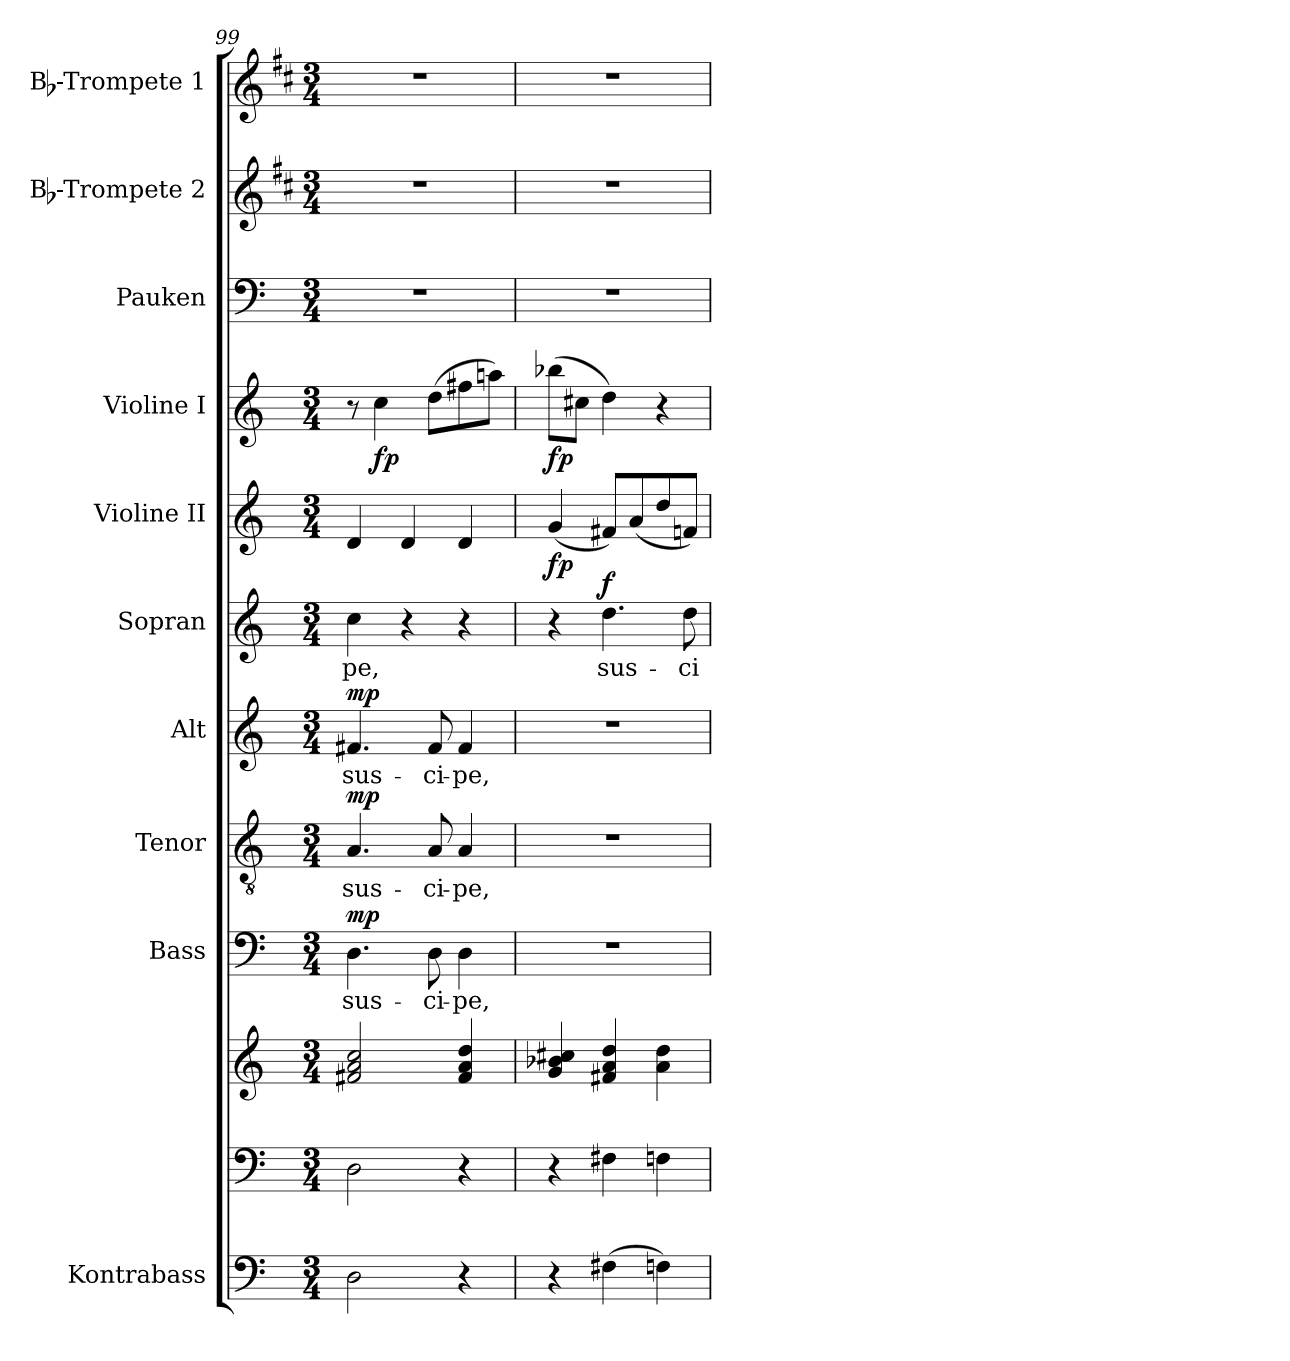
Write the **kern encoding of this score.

**kern	**kern	**kern	**kern	**text	**dynam	**kern	**text	**dynam	**kern	**text	**dynam	**kern	**text	**dynam	**kern	**dynam	**kern	**dynam	**kern	**kern	**kern
*part11	*part10	*part10	*part9	*part9	*part9	*part8	*part8	*part8	*part7	*part7	*part7	*part6	*part6	*part6	*part5	*part5	*part4	*part4	*part3	*part2	*part1
*staff12	*staff11	*staff10	*staff9	*staff9	*staff9	*staff8	*staff8	*staff8	*staff7	*staff7	*staff7	*staff6	*staff6	*staff6	*staff5	*staff5	*staff4	*staff4	*staff3	*staff2	*staff1
*I"Kontrabass	*	*	*I"Bass	*	*	*I"Tenor	*	*	*I"Alt	*	*	*I"Sopran	*	*	*I"Violine II	*	*I"Violine I	*	*I"Pauken	*I"Bb-Trompete 2	*I"Bb-Trompete 1
*I'Kb.	*	*	*I'B.	*	*	*I'T.	*	*	*I'A.	*	*	*I'S.	*	*	*I'Vl. II	*	*I'Vl. I	*	*I'Pk.	*I'Bb Trp. 2	*I'Bb Trp. 1
*clefF4	*clefF4	*clefG2	*clefF4	*	*	*clefGv2	*	*	*clefG2	*	*	*clefG2	*	*	*clefG2	*	*clefG2	*	*clefF4	*clefG2	*clefG2
*ITrd7c12	*	*	*	*	*	*	*	*	*	*	*	*	*	*	*	*	*	*	*	*ITrd1c2	*ITrd1c2
*k[]	*k[]	*k[]	*k[]	*	*	*k[]	*	*	*k[]	*	*	*k[]	*	*	*k[]	*	*k[]	*	*k[]	*k[]	*k[]
*C:	*C:	*C:	*C:	*	*	*C:	*	*	*C:	*	*	*C:	*	*	*C:	*	*C:	*	*C:	*C:	*C:
*M3/4	*M3/4	*M3/4	*M3/4	*	*	*M3/4	*	*	*M3/4	*	*	*M3/4	*	*	*M3/4	*	*M3/4	*	*M3/4	*M3/4	*M3/4
=99	=99	=99	=99	=99	=99	=99	=99	=99	=99	=99	=99	=99	=99	=99	=99	=99	=99	=99	=99	=99	=99
!	!	!	!	!LO:LY:b	!LO:DY:a	!	!LO:LY:b	!LO:DY:a	!	!LO:LY:b	!LO:DY:a	!	!LO:LY:b	!	!	!	!	!	!	!	!
2DD\	2D\	2f#X/ 2a/ 2cc/	4.D\	sus-	mp	4.A/	sus-	mp	4.f#X/	sus-	mp	4cc\	-pe,	.	4d/	.	8r	.	2.r	2.r	2.r
!	!	!	!	!	!	!	!	!	!	!	!	!	!	!	!	!	!	!LO:DY:b	!	!	!
.	.	.	.	.	.	.	.	.	.	.	.	.	.	.	.	.	4cc\	fp	.	.	.
.	.	.	.	.	.	.	.	.	.	.	.	4r	.	.	4d/	.	.	.	.	.	.
!	!	!	!	!LO:LY:b	!	!	!LO:LY:b	!	!	!LO:LY:b	!	!	!	!	!	!	!	!	!	!	!
.	.	.	8D\	-ci-	.	8A/	-ci-	.	8f#/	-ci-	.	.	.	.	.	.	(>8dd\L	.	.	.	.
!	!	!	!	!LO:LY:b	!	!	!LO:LY:b	!	!	!LO:LY:b	!	!	!	!	!	!	!	!	!	!	!
4r	4r	4f#/ 4a/ 4dd/	4D\	-pe,	.	4A/	-pe,	.	4f#/	-pe,	.	4r	.	.	4d/	.	8ff#X\	.	.	.	.
.	.	.	.	.	.	.	.	.	.	.	.	.	.	.	.	.	8aan\J)	.	.	.	.
=100	=100	=100	=100	=100	=100	=100	=100	=100	=100	=100	=100	=100	=100	=100	=100	=100	=100	=100	=100	=100	=100
!	!	!	!	!	!	!	!	!	!	!	!	!	!	!	!	!LO:DY:b	!	!LO:DY:b	!	!	!
4r	4r	4g/ 4b-X/ 4cc#X/	2.r	.	.	2.r	.	.	2.r	.	.	4r	.	.	(<4g/	fp	(>8bb-X\L	fp	2.r	2.r	2.r
.	.	.	.	.	.	.	.	.	.	.	.	.	.	.	.	.	8cc#X\J	.	.	.	.
!	!	!	!	!	!	!	!	!	!	!	!	!	!LO:LY:b	!LO:DY:a	!	!	!	!	!	!	!
(>4FF#X\	4F#X\	4f#X/ 4a/ 4dd/	.	.	.	.	.	.	.	.	.	4.dd\	sus-	f	8f#X/L)	.	4dd\)	.	.	.	.
.	.	.	.	.	.	.	.	.	.	.	.	.	.	.	(<8a/	.	.	.	.	.	.
4FFn\)	4Fn\	4a\ 4dd\	.	.	.	.	.	.	.	.	.	.	.	.	8dd/	.	4r	.	.	.	.
!	!	!	!	!	!	!	!	!	!	!	!	!	!LO:LY:b	!	!	!	!	!	!	!	!
.	.	.	.	.	.	.	.	.	.	.	.	8dd\	-ci-	.	8fn/J)	.	.	.	.	.	.
=	=	=	=	=	=	=	=	=	=	=	=	=	=	=	=	=	=	=	=	=	=
*-	*-	*-	*-	*-	*-	*-	*-	*-	*-	*-	*-	*-	*-	*-	*-	*-	*-	*-	*-	*-	*-
